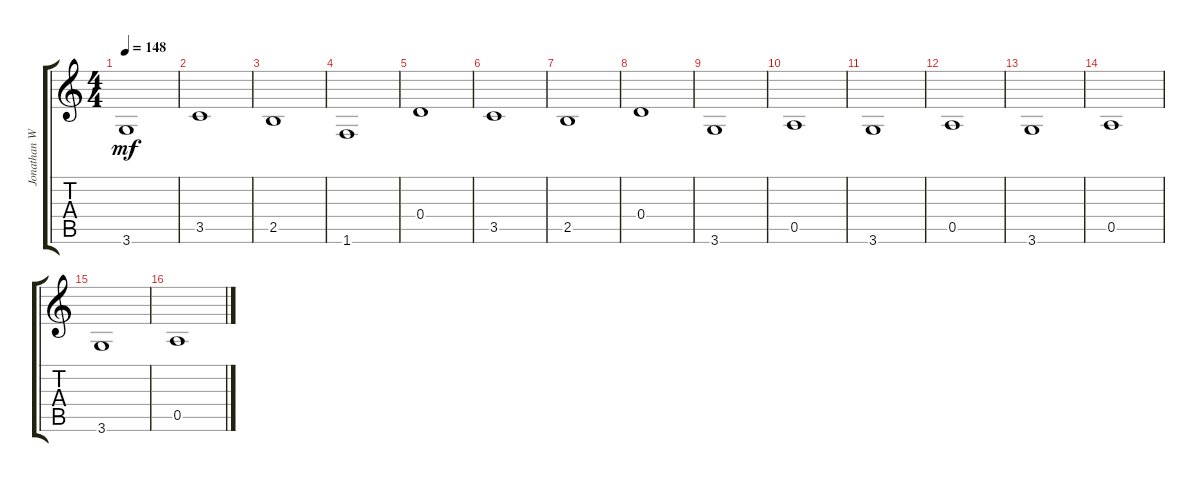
\track ("Jonathan Wilson" "Jonathan W") {instrument acousticbass}
\staff {score tabs}
\tuning (E4 B3 G3 D3 A2 E2) {hide}
\ts (4 4)
\tempo 148
\clef g2
\ks c
3.6.1{dy mf} |
3.5.1 |
2.5.1 |
1.6.1 |
0.4.1 |
3.5.1 |
2.5.1 |
0.4.1 |
3.6.1 |
0.5.1 |
3.6.1 |
0.5.1 |
3.6.1 |
0.5.1 |
3.6.1 |
0.5.1
